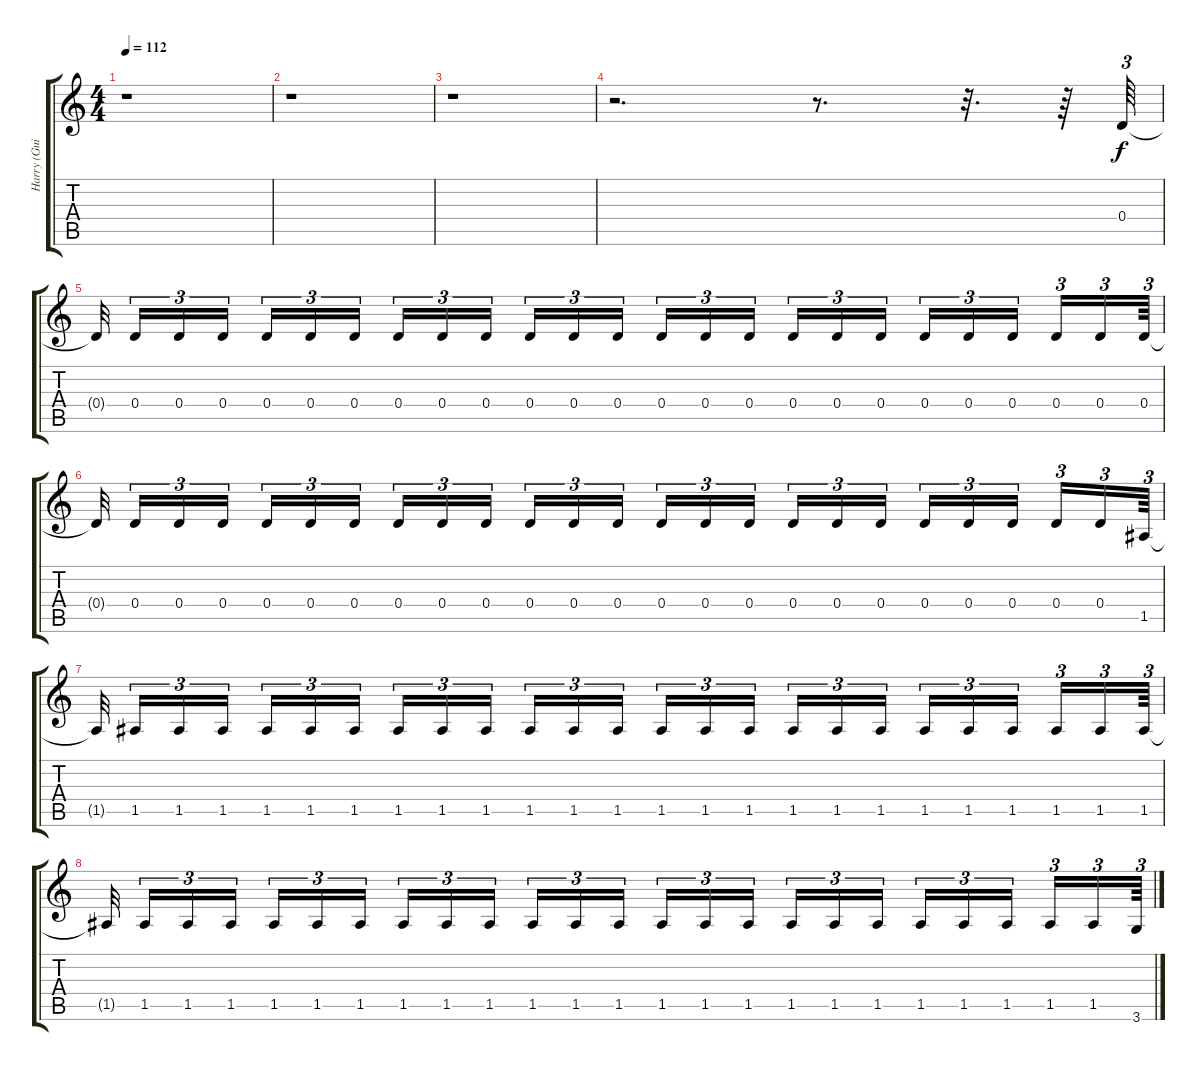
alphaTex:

\track ("Harry (Guitar)" "Harry (Gui") {instrument overdrivenguitar}
\staff {score tabs}
\tuning (E4 B3 G3 D3 A2 E2) {hide}
\ts (4 4)
\tempo 112
\clef g2
\ks c
r.1{dy f} |
r.1 |
r.1 |
r.2{d} r.8{d} r.32{d} r.64 0.4.64{tu (3 2) volume 13 balance 16 instrument overdrivenguitar} |
0.4{t}.32 0.4.16{tu (3 2)} 0.4.16{tu (3 2)} 0.4.16{tu (3 2)} 0.4.16{tu (3 2)} 0.4.16{tu (3 2)} 0.4.16{tu (3 2)} 0.4.16{tu (3 2)} 0.4.16{tu (3 2)} 0.4.16{tu (3 2)} 0.4.16{tu (3 2)} 0.4.16{tu (3 2)} 0.4.16{tu (3 2)} 0.4.16{tu (3 2)} 0.4.16{tu (3 2)} 0.4.16{tu (3 2)} 0.4.16{tu (3 2)} 0.4.16{tu (3 2)} 0.4.16{tu (3 2)} 0.4.16{tu (3 2)} 0.4.16{tu (3 2)} 0.4.16{tu (3 2)} 0.4.16{tu (3 2)} 0.4.16{tu (3 2)} 0.4.64{tu (3 2)} |
0.4{t}.32 0.4.16{tu (3 2)} 0.4.16{tu (3 2)} 0.4.16{tu (3 2)} 0.4.16{tu (3 2)} 0.4.16{tu (3 2)} 0.4.16{tu (3 2)} 0.4.16{tu (3 2)} 0.4.16{tu (3 2)} 0.4.16{tu (3 2)} 0.4.16{tu (3 2)} 0.4.16{tu (3 2)} 0.4.16{tu (3 2)} 0.4.16{tu (3 2)} 0.4.16{tu (3 2)} 0.4.16{tu (3 2)} 0.4.16{tu (3 2)} 0.4.16{tu (3 2)} 0.4.16{tu (3 2)} 0.4.16{tu (3 2)} 0.4.16{tu (3 2)} 0.4.16{tu (3 2)} 0.4.16{tu (3 2)} 0.4.16{tu (3 2)} 1.5.64{tu (3 2)} |
1.5{t}.32 1.5.16{tu (3 2)} 1.5.16{tu (3 2)} 1.5.16{tu (3 2)} 1.5.16{tu (3 2)} 1.5.16{tu (3 2)} 1.5.16{tu (3 2)} 1.5.16{tu (3 2)} 1.5.16{tu (3 2)} 1.5.16{tu (3 2)} 1.5.16{tu (3 2)} 1.5.16{tu (3 2)} 1.5.16{tu (3 2)} 1.5.16{tu (3 2)} 1.5.16{tu (3 2)} 1.5.16{tu (3 2)} 1.5.16{tu (3 2)} 1.5.16{tu (3 2)} 1.5.16{tu (3 2)} 1.5.16{tu (3 2)} 1.5.16{tu (3 2)} 1.5.16{tu (3 2)} 1.5.16{tu (3 2)} 1.5.16{tu (3 2)} 1.5.64{tu (3 2)} |
1.5{t}.32 1.5.16{tu (3 2)} 1.5.16{tu (3 2)} 1.5.16{tu (3 2)} 1.5.16{tu (3 2)} 1.5.16{tu (3 2)} 1.5.16{tu (3 2)} 1.5.16{tu (3 2)} 1.5.16{tu (3 2)} 1.5.16{tu (3 2)} 1.5.16{tu (3 2)} 1.5.16{tu (3 2)} 1.5.16{tu (3 2)} 1.5.16{tu (3 2)} 1.5.16{tu (3 2)} 1.5.16{tu (3 2)} 1.5.16{tu (3 2)} 1.5.16{tu (3 2)} 1.5.16{tu (3 2)} 1.5.16{tu (3 2)} 1.5.16{tu (3 2)} 1.5.16{tu (3 2)} 1.5.16{tu (3 2)} 1.5.16{tu (3 2)} 3.6.64{tu (3 2)}
